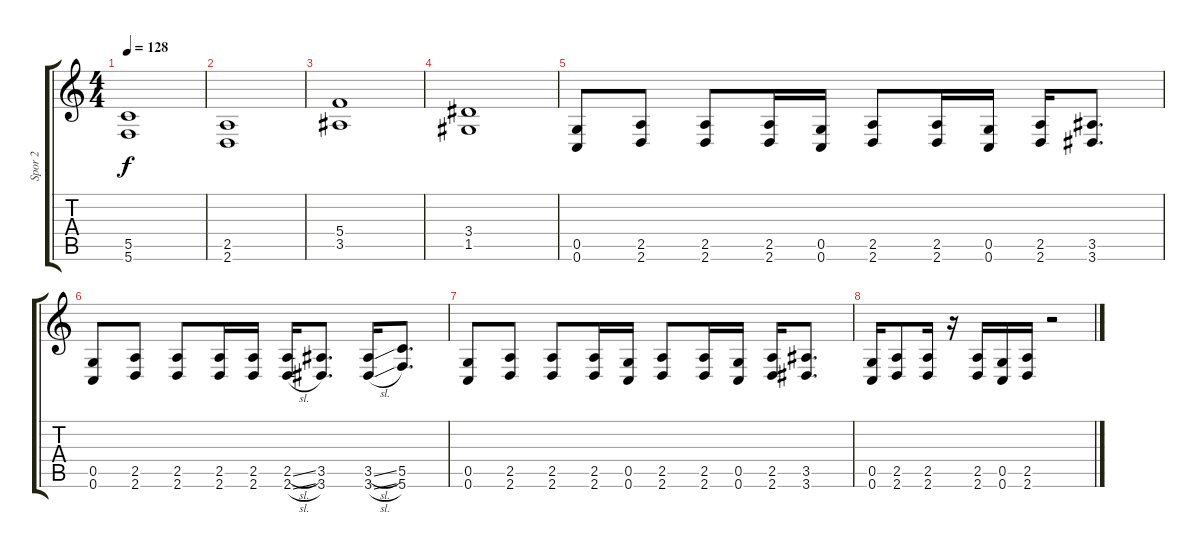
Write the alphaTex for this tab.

\track ("Spor 2" "Spor 2") {instrument distortionguitar}
\staff {score tabs}
\tuning (D4 A3 F3 C3 G2 C2) {hide}
\ts (4 4)
\tempo 128
\clef g2
\ks c
(5.5 5.6).1{dy f} |
(2.5 2.6).1 |
(5.4 3.5).1 |
(3.4 1.5).1 |
(0.5 0.6).8 (2.5 2.6).8 (2.5 2.6).8 (2.5 2.6).16 (0.5 0.6).16 (2.5 2.6).8 (2.5 2.6).16 (0.5 0.6).16 (2.5 2.6).16 (3.5 3.6).8{d} |
(0.5 0.6).8 (2.5 2.6).8 (2.5 2.6).8 (2.5 2.6).16 (2.5 2.6).16 (2.5{sl} 2.6{sl}).16 (3.5 3.6).8{d} (3.5{sl} 3.6{sl}).16 (5.5 5.6).8{d} |
(0.5 0.6).8 (2.5 2.6).8 (2.5 2.6).8 (2.5 2.6).16 (0.5 0.6).16 (2.5 2.6).8 (2.5 2.6).16 (0.5 0.6).16 (2.5 2.6).16 (3.5 3.6).8{d} |
(0.5 0.6).16 (2.5 2.6).8 (2.5 2.6).16 r.16 (2.5 2.6).16 (0.5 0.6).16 (2.5 2.6).16 r.2
